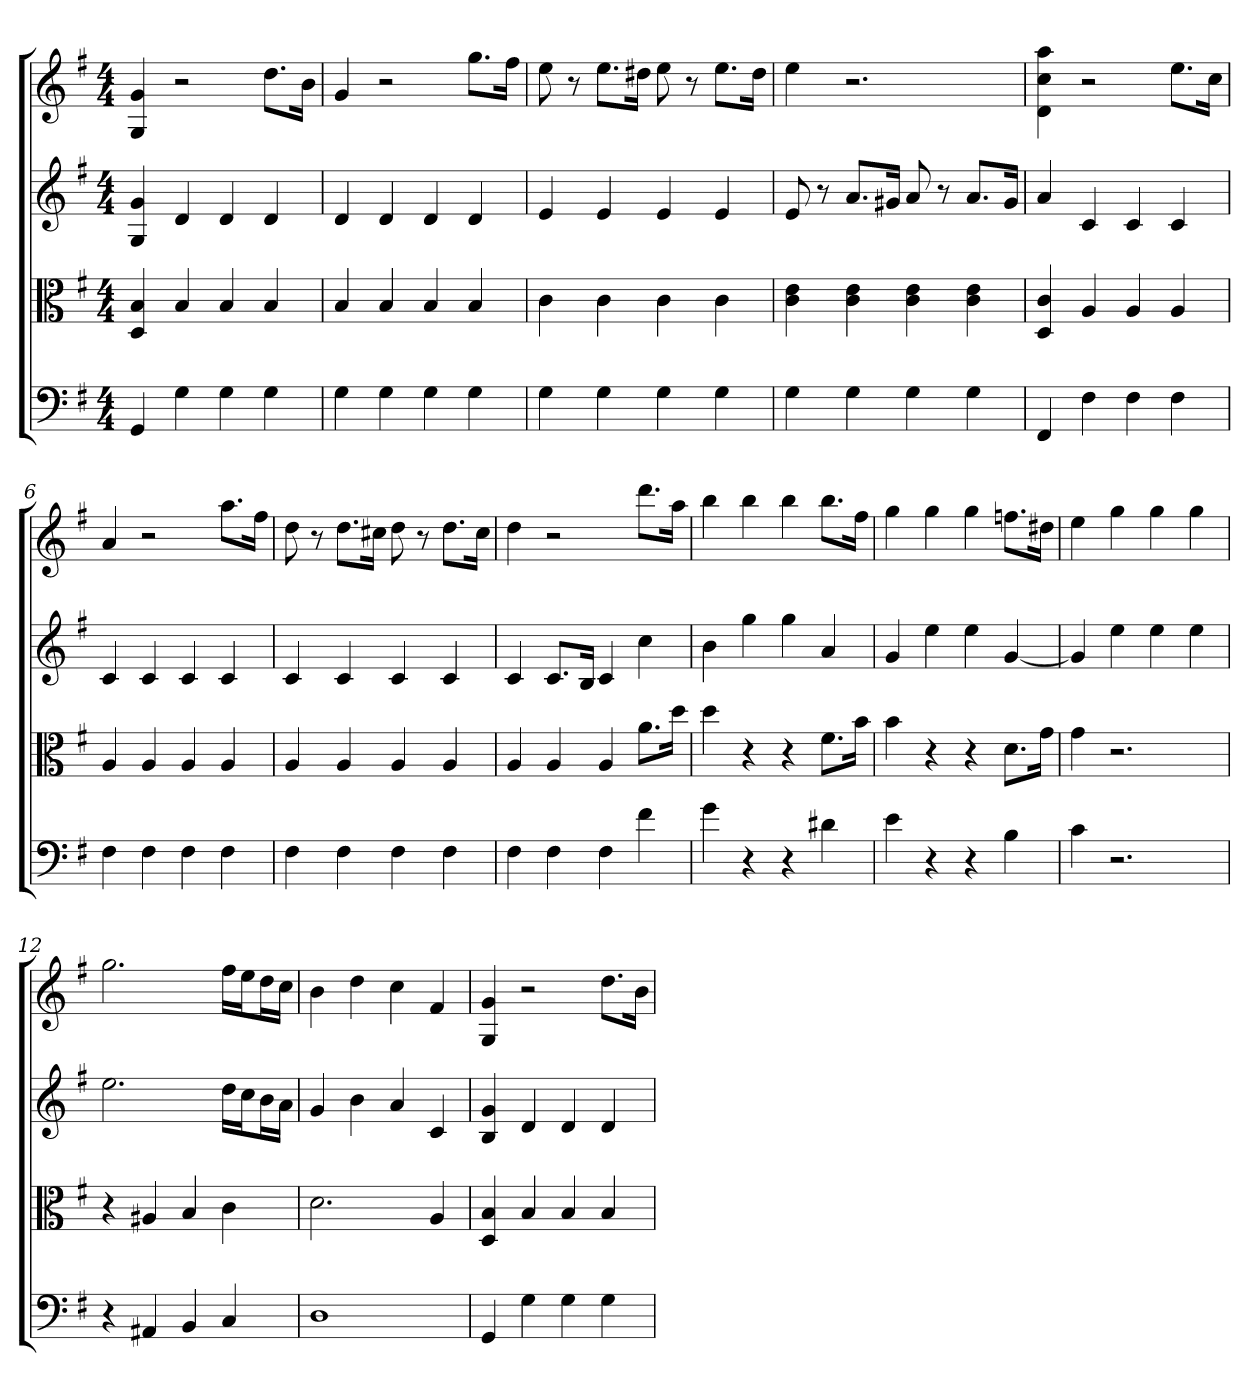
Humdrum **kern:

**kern	**kern	**kern	**kern
*part4	*part3	*part2	*part1
*staff4	*staff3	*staff2	*staff1
*clefF4	*clefC3	*	*
*k[f#]	*k[f#]	*k[f#]	*k[f#]
*G:	*G:	*G:	*G:
*M4/4	*M4/4	*M4/4	*M4/4
=1	=1	=1	=1
4GG	4D 4B	4G 4g	4G 4g
4G	4B	4d	2r
4G	4B	4d	.
4G	4B	4d	8.ddL
.	.	.	16bJk
=2	=2	=2	=2
4G	4B	4d	4g
4G	4B	4d	2r
4G	4B	4d	.
4G	4B	4d	8.ggL
.	.	.	16ff#Jk
=3	=3	=3	=3
4G	4c	4e	8ee
.	.	.	8r
4G	4c	4e	8.eeL
.	.	.	16dd#XJk
4G	4c	4e	8ee
.	.	.	8r
4G	4c	4e	8.eeL
.	.	.	16dd#Jk
=4	=4	=4	=4
4G	4c 4e	8e	4ee
.	.	8r	.
4G	4c 4e	8.aL	2.r
.	.	16g#XJk	.
4G	4c 4e	8a	.
.	.	8r	.
4G	4c 4e	8.aL	.
.	.	16g#Jk	.
=5	=5	=5	=5
4FF#	4D 4c	4a	4d 4cc 4aa
4F#	4A	4c	2r
4F#	4A	4c	.
4F#	4A	4c	8.eeL
.	.	.	16ccJk
=6	=6	=6	=6
4F#	4A	4c	4a
4F#	4A	4c	2r
4F#	4A	4c	.
4F#	4A	4c	8.aaL
.	.	.	16ff#Jk
=7	=7	=7	=7
4F#	4A	4c	8dd
.	.	.	8r
4F#	4A	4c	8.ddL
.	.	.	16cc#XJk
4F#	4A	4c	8dd
.	.	.	8r
4F#	4A	4c	8.ddL
.	.	.	16cc#Jk
=8	=8	=8	=8
4F#	4A	4c	4dd
4F#	4A	8.cL	2r
.	.	16BJk	.
4F#	4A	4c	.
4f#	8.a\L	4cc	8.dddL
.	16dd\Jk	.	16aaJk
=9	=9	=9	=9
4g	4dd	4b	4bb
4r	4r	4gg	4bb
4r	4r	4gg	4bb
4d#X	8.f#\L	4a	8.bbL
.	16b\Jk	.	16ff#Jk
=10	=10	=10	=10
4e	4b	4g	4gg
4r	4r	4ee	4gg
4r	4r	4ee	4gg
4B	8.d\L	[4g	8.ffnL
.	16g\Jk	.	16dd#XJk
=11	=11	=11	=11
4c	4g	4g]	4ee
2.r	2.r	4ee	4gg
.	.	4ee	4gg
.	.	4ee	4gg
=12	=12	=12	=12
4r	4r	2.ee	2.gg
4AA#X	4A#X	.	.
4BB	4B	.	.
4C	4c	16ddLL	16ff#LL
.	.	16ccJ	16eeJ
.	.	16bL	16ddL
.	.	16aJJ	16ccJJ
=13	=13	=13	=13
1D	2.d	4g	4b
.	.	4b	4dd
.	.	4a	4cc
.	4A	4c	4f#
=14	=14	=14	=14
4GG	4D 4B	4B 4g	4G 4g
4G	4B	4d	2r
4G	4B	4d	.
4G	4B	4d	8.ddL
.	.	.	16bJk
=	=	=	=
*-	*-	*-	*-
